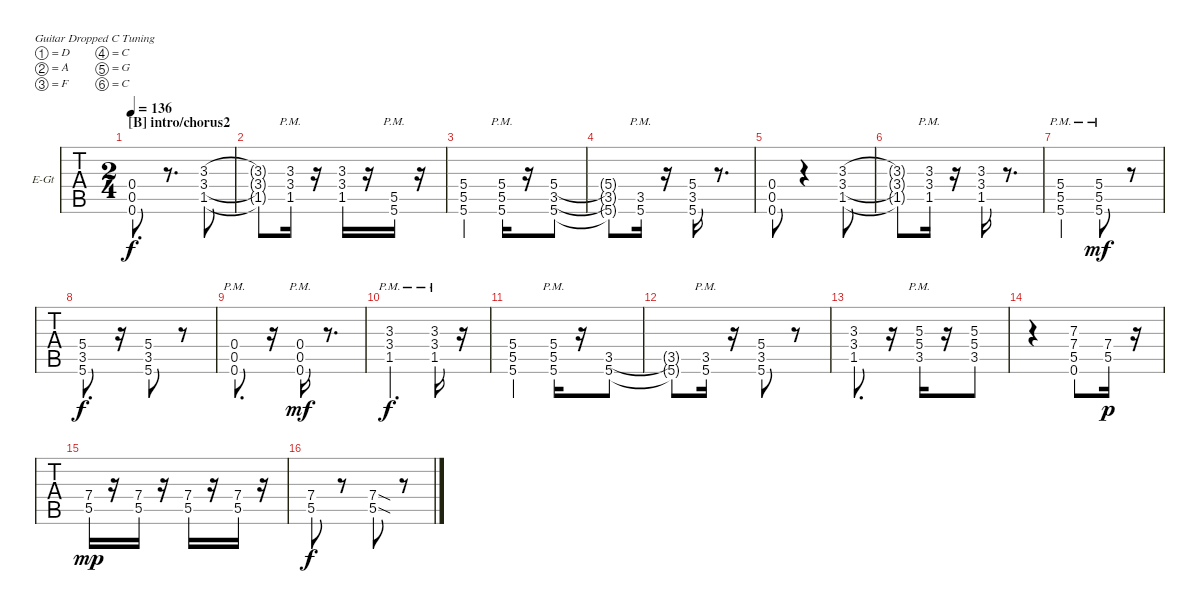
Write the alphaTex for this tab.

\bracketExtendMode groupsimilarinstruments
\firstSystemTrackNameOrientation horizontal
\otherSystemsTrackNameOrientation horizontal
\track ("guitar principal (ainthek)" "E-Gt") {solo instrument distortionguitar}
\staff {tabs}
\tuning (D4 A3 F3 C3 G2 C2)
\ts (2 4)
\section ("B" "intro/chorus2")
\tempo 136
\clef g2
\scale
1.26593
\ks c
(0.4 0.5 0.6).8{d dy f} r.8{d} (3.3 3.4 1.5).8 |
\scale
0.96201 (3.3{t} 3.4{t} 1.5{t}).8 (3.3{pm} 3.4{pm} 1.5{pm}).16 r.16 (3.3 3.4 1.5).16 r.16 (5.5{pm} 5.6{pm}).16 r.16 |
\scale
0.96201 (5.4 5.5 5.6).4 (5.4{pm} 5.5{pm} 5.6{pm}).16 r.16 (5.4 3.5 5.6).8 |
\scale
0.96201 (5.4{t} 3.5{t} 5.6{t}).8 (3.5{pm} 5.6{pm}).16 r.16 (5.4 3.5 5.6).16 r.8{d} |
\scale
0.96201 (0.4 0.5 0.6).8 r.4 (3.3 3.4 1.5).8 |
\scale
0.96201 (3.3{t} 3.4{t} 1.5{t}).8 (3.3{pm} 3.4{pm} 1.5{pm}).16 r.16 (3.3 3.4 1.5).16 r.8{d} |
\scale
0.96201 (5.4{pm} 5.5{pm} 5.6{pm}).4 (5.4{pm} 5.5{pm} 5.6{pm}).8{dy mf} r.8 |
\scale
0.96201 (5.4 3.5 5.6).8{d dy f} r.16 (5.4 3.5 5.6).8 r.8 |
\scale
1.26593 (0.4{pm} 0.5{pm} 0.6{pm}).8{d} r.16 (0.4{pm} 0.5{pm} 0.6{pm}).16{dy mf} r.8{d} |
\scale
0.96201 (3.3{pm} 3.4{pm} 1.5{pm}).4{d dy f} (3.3{pm} 3.4{pm} 1.5{pm}).16 r.16 |
\scale
0.96201 (5.4 5.5 5.6).4 (5.4{pm} 5.5{pm} 5.6{pm}).16 r.16 (3.5 5.6).8 |
\scale
0.96201 (3.5{t} 5.6{t}).8 (3.5{pm} 5.6{pm}).16 r.16 (5.4 3.5 5.6).8 r.8 |
\scale
0.96201 (3.3 3.4 1.5).8{d} r.16 (5.3{pm} 5.4{pm} 3.5{pm}).16 r.16 (5.3 5.4 3.5).8 |
\scale
0.96201 r.4 (7.3 7.4 5.5 0.6).8 (7.4 5.5).16{dy p} r.16 |
\scale
0.96201 (5.5 7.4).16{dy mp} r.16 (5.5 7.4).16 r.16 (5.5 7.4).16 r.16 (5.5 7.4).16 r.16 |
\scale
0.96201 (7.4 5.5).8{dy f} r.8 (7.4{sod} 5.5{sod}).8 r.8
